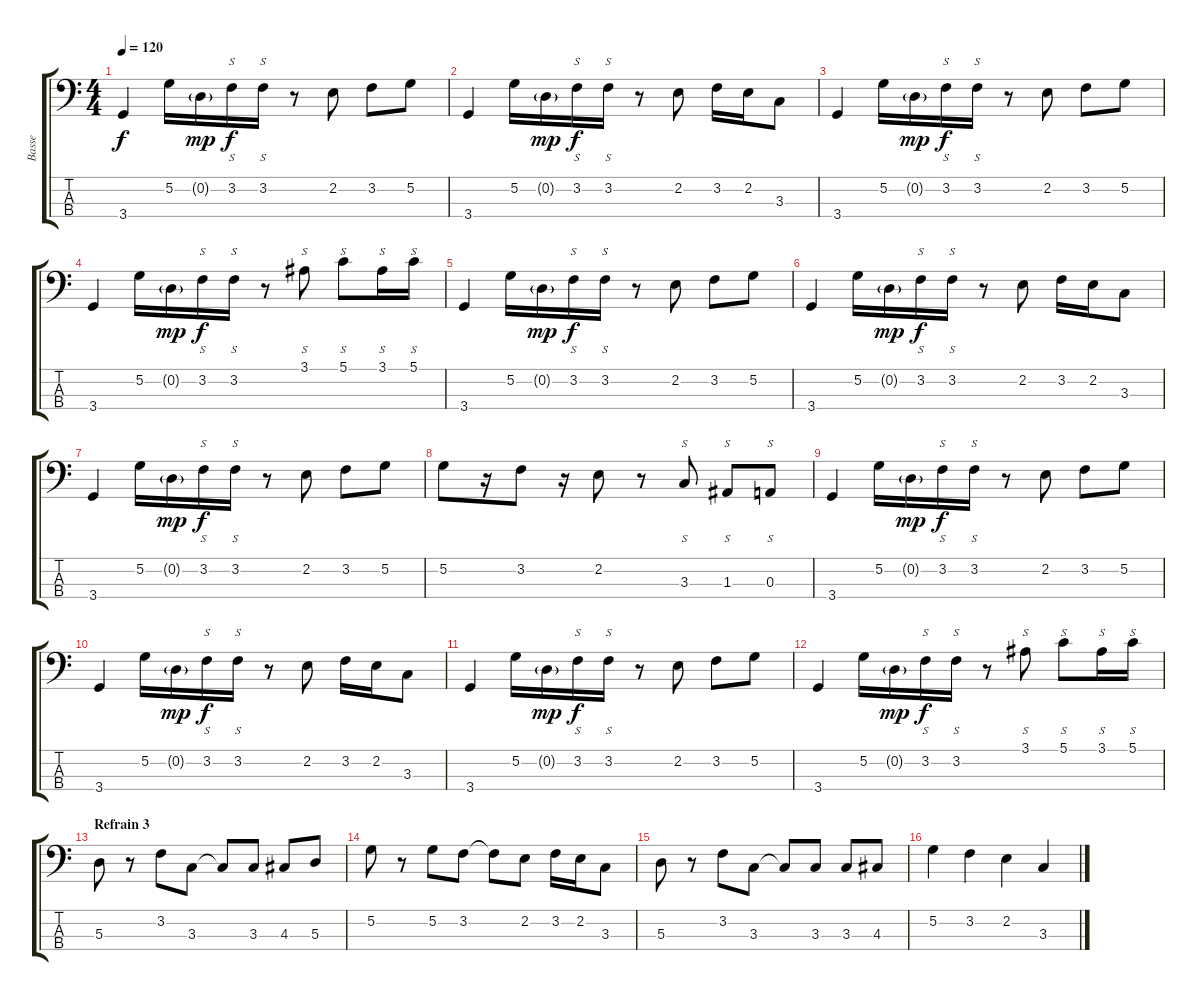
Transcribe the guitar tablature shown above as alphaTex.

\track ("Basse" "Basse") {instrument electricbasspick}
\staff {score tabs}
\tuning (G2 D2 A1 E1) {hide}
\ts (4 4)
\tempo 120
\clef f4
\ks c
3.4.4{dy f} 5.2.16 0.2{g}.16{dy mp} 3.2.16{s dy f} 3.2.16{s} r.8 2.2.8 3.2.8 5.2.8 |
3.4.4 5.2.16 0.2{g}.16{dy mp} 3.2.16{s dy f} 3.2.16{s} r.8 2.2.8 3.2.16 2.2.16 3.3.8 |
3.4.4 5.2.16 0.2{g}.16{dy mp} 3.2.16{s dy f} 3.2.16{s} r.8 2.2.8 3.2.8 5.2.8 |
3.4.4 5.2.16 0.2{g}.16{dy mp} 3.2.16{s dy f} 3.2.16{s} r.8 3.1.8{s} 5.1.8{s} 3.1.16{s} 5.1.16{s} |
3.4.4 5.2.16 0.2{g}.16{dy mp} 3.2.16{s dy f} 3.2.16{s} r.8 2.2.8 3.2.8 5.2.8 |
3.4.4 5.2.16 0.2{g}.16{dy mp} 3.2.16{s dy f} 3.2.16{s} r.8 2.2.8 3.2.16 2.2.16 3.3.8 |
3.4.4 5.2.16 0.2{g}.16{dy mp} 3.2.16{s dy f} 3.2.16{s} r.8 2.2.8 3.2.8 5.2.8 |
5.2.8 r.16 3.2.8 r.16 2.2.8 r.8 3.3.8{s} 1.3.8{s} 0.3.8{s} |
3.4.4 5.2.16 0.2{g}.16{dy mp} 3.2.16{s dy f} 3.2.16{s} r.8 2.2.8 3.2.8 5.2.8 |
3.4.4 5.2.16 0.2{g}.16{dy mp} 3.2.16{s dy f} 3.2.16{s} r.8 2.2.8 3.2.16 2.2.16 3.3.8 |
3.4.4 5.2.16 0.2{g}.16{dy mp} 3.2.16{s dy f} 3.2.16{s} r.8 2.2.8 3.2.8 5.2.8 |
3.4.4 5.2.16 0.2{g}.16{dy mp} 3.2.16{s dy f} 3.2.16{s} r.8 3.1.8{s} 5.1.8{s} 3.1.16{s} 5.1.16{s} |
\section ("" "Refrain 3")
5.3.8 r.8 3.2.8 3.3.8 3.3{t}.8 3.3.8 4.3.8 5.3.8 |
5.2.8 r.8 5.2.8 3.2.8 3.2{t}.8 2.2.8 3.2.16 2.2.16 3.3.8 |
5.3.8 r.8 3.2.8 3.3.8 3.3{t}.8 3.3.8 3.3.8 4.3.8 |
5.2.4 3.2.4 2.2.4 3.3.4
